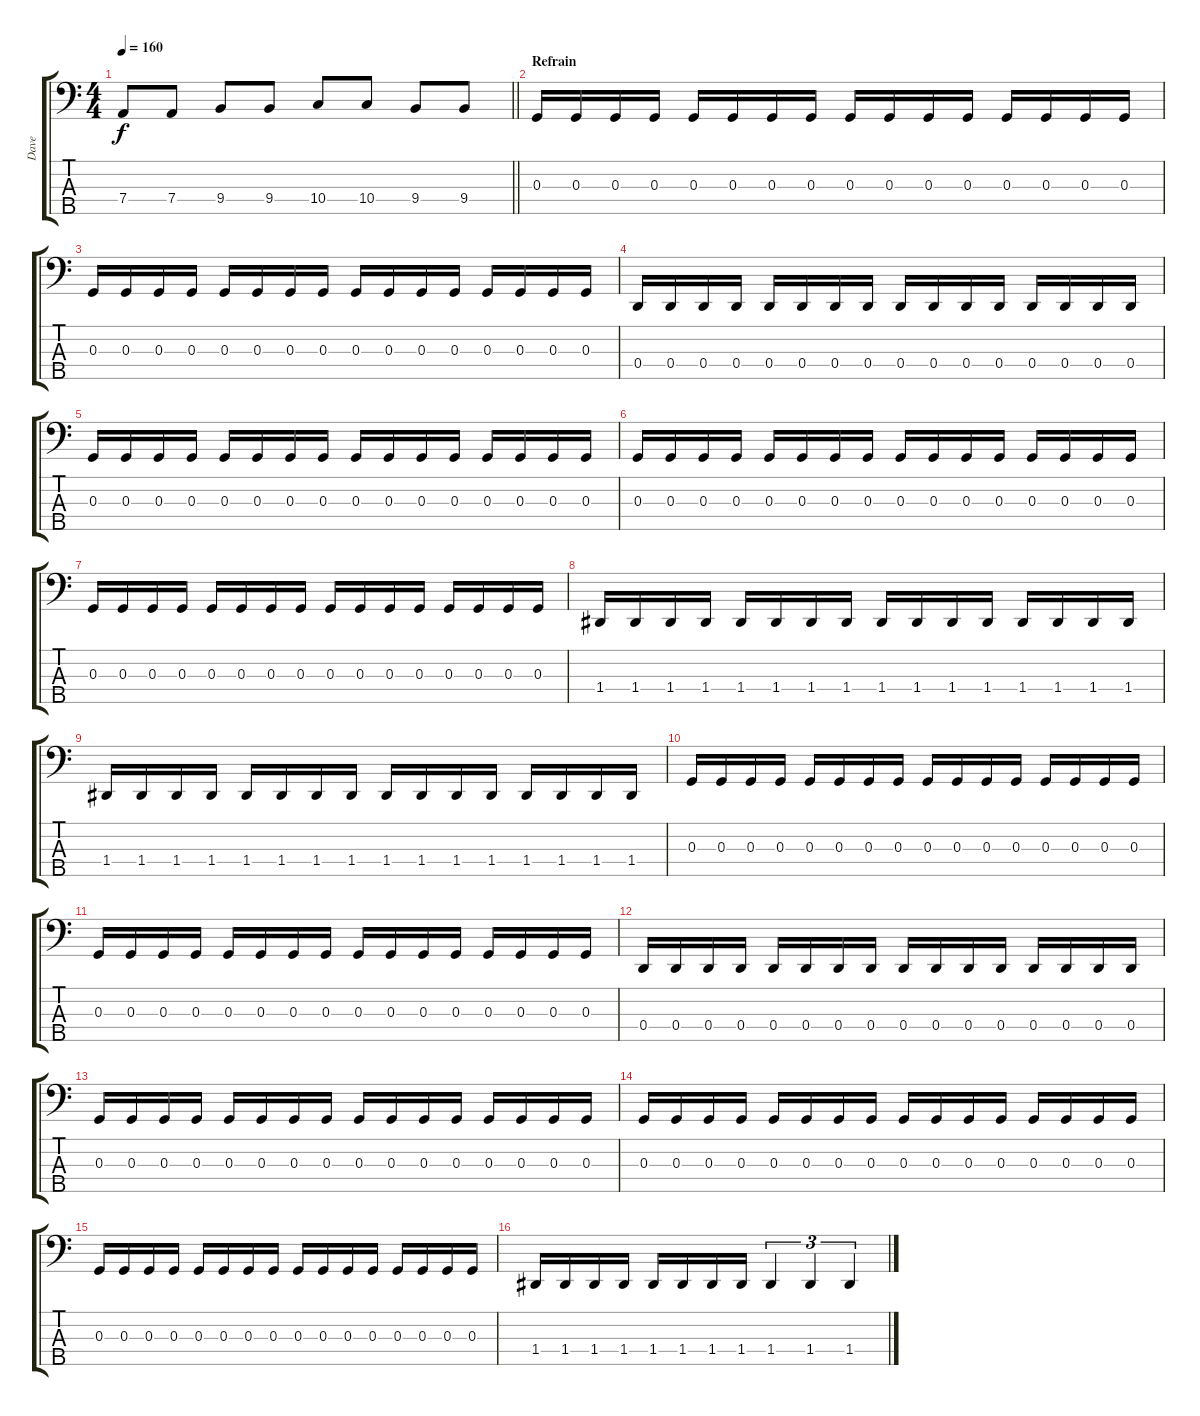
\track ("Dave" "Dave") {instrument electricbasspick}
\staff {score tabs}
\tuning (F2 C2 G1 D1 B0) {hide}
\ts (4 4)
\tempo 160
\clef f4
\barLineRight lightlight
\ks c
7.4.8{dy f} 7.4.8 9.4.8 9.4.8 10.4.8 10.4.8 9.4.8 9.4.8 |
\section ("" "Refrain")
0.3.16 0.3.16 0.3.16 0.3.16 0.3.16 0.3.16 0.3.16 0.3.16 0.3.16 0.3.16 0.3.16 0.3.16 0.3.16 0.3.16 0.3.16 0.3.16 |
0.3.16 0.3.16 0.3.16 0.3.16 0.3.16 0.3.16 0.3.16 0.3.16 0.3.16 0.3.16 0.3.16 0.3.16 0.3.16 0.3.16 0.3.16 0.3.16 |
0.4.16 0.4.16 0.4.16 0.4.16 0.4.16 0.4.16 0.4.16 0.4.16 0.4.16 0.4.16 0.4.16 0.4.16 0.4.16 0.4.16 0.4.16 0.4.16 |
0.3.16 0.3.16 0.3.16 0.3.16 0.3.16 0.3.16 0.3.16 0.3.16 0.3.16 0.3.16 0.3.16 0.3.16 0.3.16 0.3.16 0.3.16 0.3.16 |
0.3.16 0.3.16 0.3.16 0.3.16 0.3.16 0.3.16 0.3.16 0.3.16 0.3.16 0.3.16 0.3.16 0.3.16 0.3.16 0.3.16 0.3.16 0.3.16 |
0.3.16 0.3.16 0.3.16 0.3.16 0.3.16 0.3.16 0.3.16 0.3.16 0.3.16 0.3.16 0.3.16 0.3.16 0.3.16 0.3.16 0.3.16 0.3.16 |
1.4.16 1.4.16 1.4.16 1.4.16 1.4.16 1.4.16 1.4.16 1.4.16 1.4.16 1.4.16 1.4.16 1.4.16 1.4.16 1.4.16 1.4.16 1.4.16 |
1.4.16 1.4.16 1.4.16 1.4.16 1.4.16 1.4.16 1.4.16 1.4.16 1.4.16 1.4.16 1.4.16 1.4.16 1.4.16 1.4.16 1.4.16 1.4.16 |
0.3.16 0.3.16 0.3.16 0.3.16 0.3.16 0.3.16 0.3.16 0.3.16 0.3.16 0.3.16 0.3.16 0.3.16 0.3.16 0.3.16 0.3.16 0.3.16 |
0.3.16 0.3.16 0.3.16 0.3.16 0.3.16 0.3.16 0.3.16 0.3.16 0.3.16 0.3.16 0.3.16 0.3.16 0.3.16 0.3.16 0.3.16 0.3.16 |
0.4.16 0.4.16 0.4.16 0.4.16 0.4.16 0.4.16 0.4.16 0.4.16 0.4.16 0.4.16 0.4.16 0.4.16 0.4.16 0.4.16 0.4.16 0.4.16 |
0.3.16 0.3.16 0.3.16 0.3.16 0.3.16 0.3.16 0.3.16 0.3.16 0.3.16 0.3.16 0.3.16 0.3.16 0.3.16 0.3.16 0.3.16 0.3.16 |
0.3.16 0.3.16 0.3.16 0.3.16 0.3.16 0.3.16 0.3.16 0.3.16 0.3.16 0.3.16 0.3.16 0.3.16 0.3.16 0.3.16 0.3.16 0.3.16 |
0.3.16 0.3.16 0.3.16 0.3.16 0.3.16 0.3.16 0.3.16 0.3.16 0.3.16 0.3.16 0.3.16 0.3.16 0.3.16 0.3.16 0.3.16 0.3.16 |
1.4.16 1.4.16 1.4.16 1.4.16 1.4.16 1.4.16 1.4.16 1.4.16 1.4.4{tu (3 2)} 1.4.4{tu (3 2)} 1.4.4{tu (3 2)}
